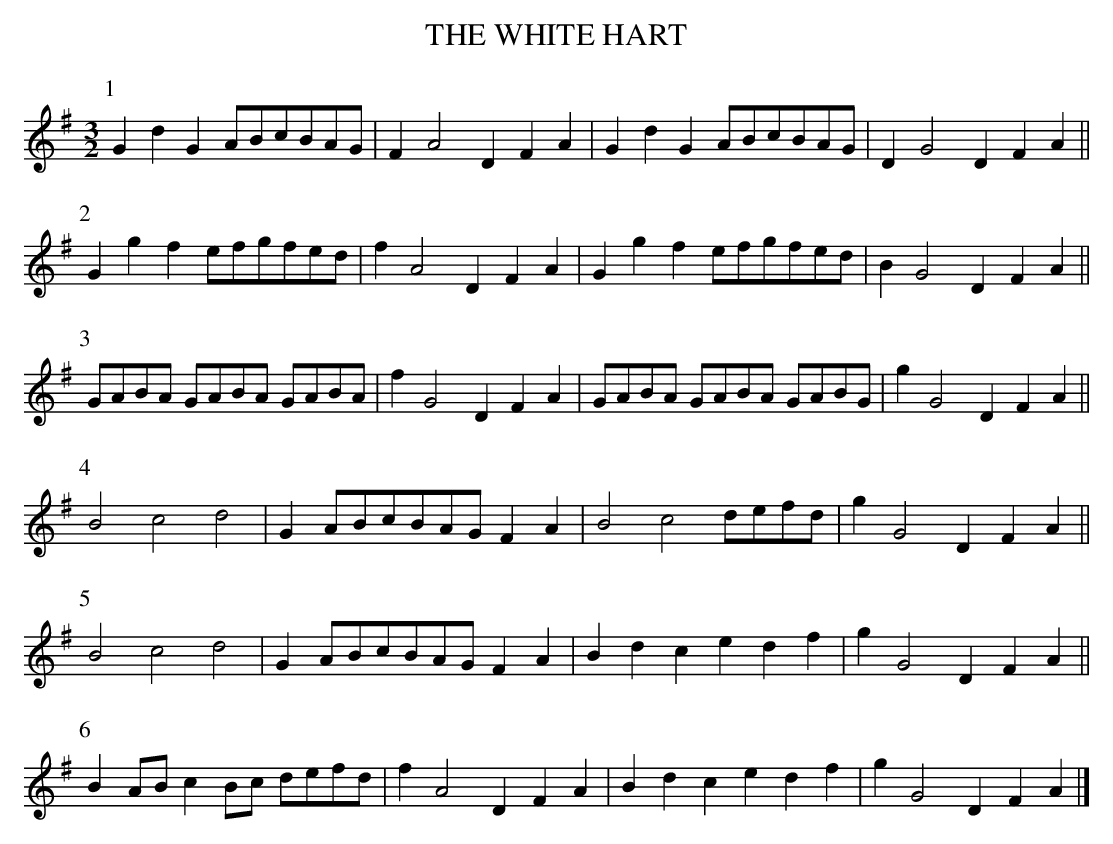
X:1
T:THE WHITE HART
M:3/2
L:1/8
K:G
P:1
G2 d2 G2 ABcBAG | F2 A4 D2  F2 A2 | G2 d2 G2 ABcBAG | D2 G4 D2 F2 A2 ||
P:2
G2 g2 f2 efgfed | f2 A4 D2  F2 A2 | G2 g2 f2 efgfed | B2 G4 D2 F2 A2 ||
P:3
GABA GABA GABA  | f2 G4 D2  F2 A2 | GABA GABA GABG  | g2 G4 D2 F2 A2 ||
P:4
B4   c4   d4    | G2 ABcBAG F2 A2 | B4   c4   defd  | g2 G4 D2 F2 A2 ||
P:5
B4   c4   d4    | G2 ABcBAG F2 A2 | B2 d2 c2 e2 d2 f2|g2 G4 D2 F2 A2 ||
P:6
B2 AB c2 Bc defd| f2 A4 D2  F2 A2 | B2 d2 c2 e2 d2 f2|g2 G4 D2 F2 A2 |]
